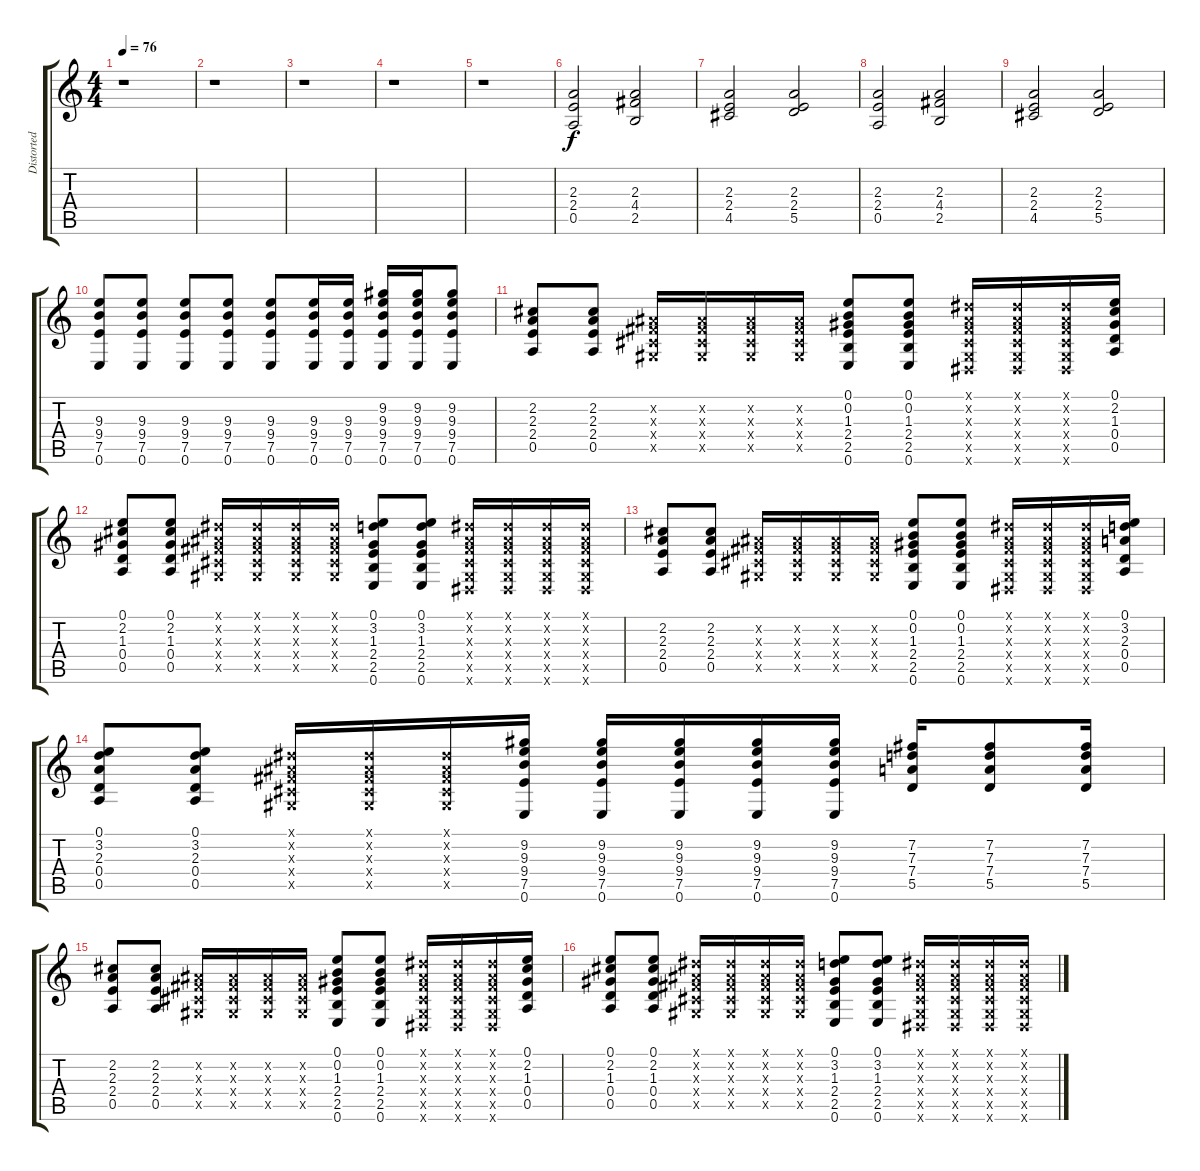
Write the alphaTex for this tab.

\track ("Distorted Chorus Guitar 2" "Distorted ") {instrument distortionguitar}
\staff {score tabs}
\tuning (E4 B3 G3 D3 A2 E2) {hide}
\ts (4 4)
\tempo 76
\clef g2
\ks c
r.1{dy f} |
r.1 |
r.1 |
r.1 |
r.1 |
(2.3 2.4 0.5).2 (2.3 4.4 2.5).2 |
(2.3 2.4 4.5).2 (2.3 2.4 5.5).2 |
(2.3 2.4 0.5).2 (2.3 4.4 2.5).2 |
(2.3 2.4 4.5).2 (2.3 2.4 5.5).2 |
(9.3 9.4 7.5 0.6).8 (9.3 9.4 7.5 0.6).8 (9.3 9.4 7.5 0.6).8 (9.3 9.4 7.5 0.6).8 (9.3 9.4 7.5 0.6).8 (9.3 9.4 7.5 0.6).16 (9.3 9.4 7.5 0.6).16 (9.2 9.3 9.4 7.5 0.6).16 (9.2 9.3 9.4 7.5 0.6).16 (9.2 9.3 9.4 7.5 0.6).8 |
(2.2 2.3 2.4 0.5).8 (2.2 2.3 2.4 0.5).8 (-1.2{x} -1.3{x} -1.4{x} -1.5{x}).16 (-1.2{x} -1.3{x} -1.4{x} -1.5{x}).16 (-1.2{x} -1.3{x} -1.4{x} -1.5{x}).16 (-1.2{x} -1.3{x} -1.4{x} -1.5{x}).16 (0.1 0.2 1.3 2.4 2.5 0.6).8 (0.1 0.2 1.3 2.4 2.5 0.6).8 (-1.1{x} -1.2{x} -1.3{x} -1.4{x} -1.5{x} -1.6{x}).16 (-1.1{x} -1.2{x} -1.3{x} -1.4{x} -1.5{x} -1.6{x}).16 (-1.1{x} -1.2{x} -1.3{x} -1.4{x} -1.5{x} -1.6{x}).16 (0.1 2.2 1.3 0.4 0.5).16 |
(0.1 2.2 1.3 0.4 0.5).8 (0.1 2.2 1.3 0.4 0.5).8 (-1.1{x} -1.2{x} -1.3{x} -1.4{x} -1.5{x}).16 (-1.1{x} -1.2{x} -1.3{x} -1.4{x} -1.5{x}).16 (-1.1{x} -1.2{x} -1.3{x} -1.4{x} -1.5{x}).16 (-1.1{x} -1.2{x} -1.3{x} -1.4{x} -1.5{x}).16 (0.1 3.2 1.3 2.4 2.5 0.6).8 (0.1 3.2 1.3 2.4 2.5 0.6).8 (-1.1{x} -1.2{x} -1.3{x} -1.4{x} -1.5{x} -1.6{x}).16 (-1.1{x} -1.2{x} -1.3{x} -1.4{x} -1.5{x} -1.6{x}).16 (-1.1{x} -1.2{x} -1.3{x} -1.4{x} -1.5{x} -1.6{x}).16 (-1.1{x} -1.2{x} -1.3{x} -1.4{x} -1.5{x} -1.6{x}).16 |
(2.2 2.3 2.4 0.5).8 (2.2 2.3 2.4 0.5).8 (-1.2{x} -1.3{x} -1.4{x} -1.5{x}).16 (-1.2{x} -1.3{x} -1.4{x} -1.5{x}).16 (-1.2{x} -1.3{x} -1.4{x} -1.5{x}).16 (-1.2{x} -1.3{x} -1.4{x} -1.5{x}).16 (0.1 0.2 1.3 2.4 2.5 0.6).8 (0.1 0.2 1.3 2.4 2.5 0.6).8 (-1.1{x} -1.2{x} -1.3{x} -1.4{x} -1.5{x} -1.6{x}).16 (-1.1{x} -1.2{x} -1.3{x} -1.4{x} -1.5{x} -1.6{x}).16 (-1.1{x} -1.2{x} -1.3{x} -1.4{x} -1.5{x} -1.6{x}).16 (0.1 3.2 2.3 0.4 0.5).16 |
(0.1 3.2 2.3 0.4 0.5).8 (0.1 3.2 2.3 0.4 0.5).8 (-1.1{x} -1.2{x} -1.3{x} -1.4{x} -1.5{x}).16 (-1.1{x} -1.2{x} -1.3{x} -1.4{x} -1.5{x}).16 (-1.1{x} -1.2{x} -1.3{x} -1.4{x} -1.5{x}).16 (9.2 9.3 9.4 7.5 0.6).16 (9.2 9.3 9.4 7.5 0.6).16 (9.2 9.3 9.4 7.5 0.6).16 (9.2 9.3 9.4 7.5 0.6).16 (9.2 9.3 9.4 7.5 0.6).16 (7.2 7.3 7.4 5.5).16 (7.2 7.3 7.4 5.5).8 (7.2 7.3 7.4 5.5).16 |
(2.2 2.3 2.4 0.5).8 (2.2 2.3 2.4 0.5).8 (-1.2{x} -1.3{x} -1.4{x} -1.5{x}).16 (-1.2{x} -1.3{x} -1.4{x} -1.5{x}).16 (-1.2{x} -1.3{x} -1.4{x} -1.5{x}).16 (-1.2{x} -1.3{x} -1.4{x} -1.5{x}).16 (0.1 0.2 1.3 2.4 2.5 0.6).8 (0.1 0.2 1.3 2.4 2.5 0.6).8 (-1.1{x} -1.2{x} -1.3{x} -1.4{x} -1.5{x} -1.6{x}).16 (-1.1{x} -1.2{x} -1.3{x} -1.4{x} -1.5{x} -1.6{x}).16 (-1.1{x} -1.2{x} -1.3{x} -1.4{x} -1.5{x} -1.6{x}).16 (0.1 2.2 1.3 0.4 0.5).16 |
(0.1 2.2 1.3 0.4 0.5).8 (0.1 2.2 1.3 0.4 0.5).8 (-1.1{x} -1.2{x} -1.3{x} -1.4{x} -1.5{x}).16 (-1.1{x} -1.2{x} -1.3{x} -1.4{x} -1.5{x}).16 (-1.1{x} -1.2{x} -1.3{x} -1.4{x} -1.5{x}).16 (-1.1{x} -1.2{x} -1.3{x} -1.4{x} -1.5{x}).16 (0.1 3.2 1.3 2.4 2.5 0.6).8 (0.1 3.2 1.3 2.4 2.5 0.6).8 (-1.1{x} -1.2{x} -1.3{x} -1.4{x} -1.5{x} -1.6{x}).16 (-1.1{x} -1.2{x} -1.3{x} -1.4{x} -1.5{x} -1.6{x}).16 (-1.1{x} -1.2{x} -1.3{x} -1.4{x} -1.5{x} -1.6{x}).16 (-1.1{x} -1.2{x} -1.3{x} -1.4{x} -1.5{x} -1.6{x}).16
